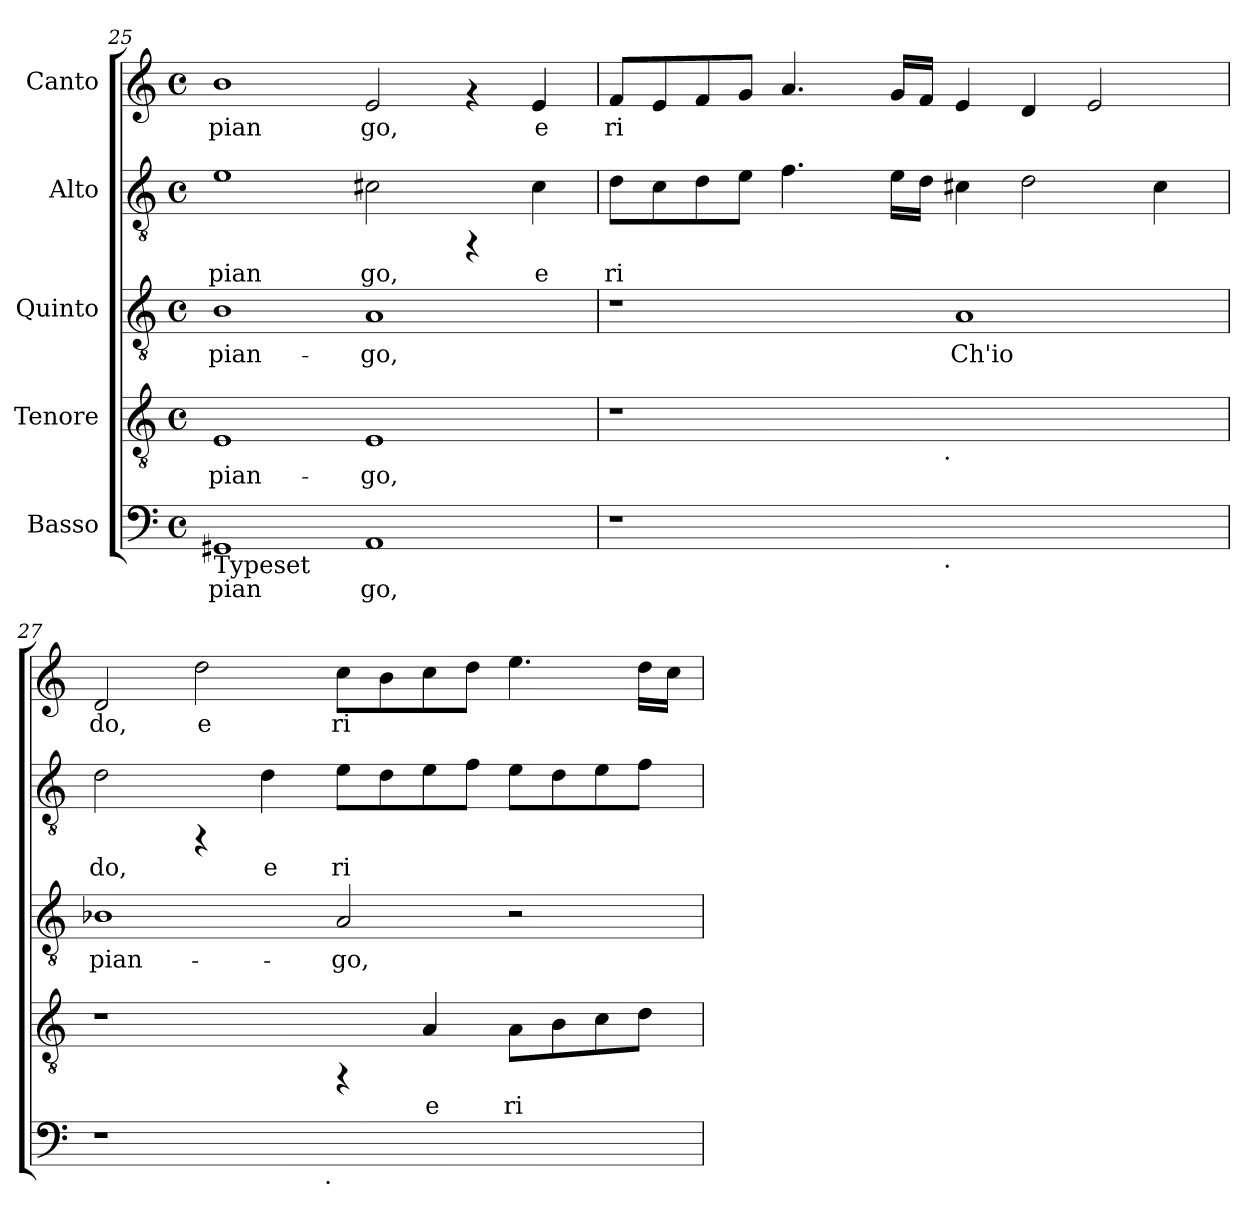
**kern	**text	**kern	**text	**kern	**text	**kern	**text	**kern	**text
*part5	*part5	*part4	*part4	*part3	*part3	*part2	*part2	*part1	*part1
*staff5	*staff5	*staff4	*staff4	*staff3	*staff3	*staff2	*staff2	*staff1	*staff1
*I"Basso	*	*I"Tenore	*	*I"Quinto	*	*I"Alto	*	*I"Canto	*
*clefF4	*	*clefGv2	*	*clefGv2	*	*clefGv2	*	*clefG2	*
*k[]	*	*k[]	*	*k[]	*	*k[]	*	*k[]	*
*C:	*	*C:	*	*C:	*	*C:	*	*C:	*
*M4/4	*	*M4/4	*	*M4/4	*	*M4/4	*	*M4/4	*
*met(c)	*	*met(c)	*	*met(c)	*	*met(c)	*	*met(c)	*
=25	=25	=25	=25	=25	=25	=25	=25	=25	=25
!LO:TX:b:t=Typeset	!	!	!	!	!	!	!	!	!
!	!LO:LY:b:cj	!	!LO:LY:b:cj	!	!LO:LY:b:cj	!	!LO:LY:b:cj	!	!LO:LY:b:cj
1GG#X	pian	1E	pian-	1B	pian-	1e	pian	1b	pian
!	!LO:LY:b:cj	!	!LO:LY:b:cj	!	!LO:LY:b:cj	!	!LO:LY:b:cj	!	!LO:LY:b:cj
1AA	go,	1E	-go,	1A	-go,	2c#X\	go,	2e/	go,
.	.	.	.	.	.	4rFF	.	4rf	.
!	!	!	!	!	!	!	!LO:LY:b:cj	!	!LO:LY:b:cj
.	.	.	.	.	.	4c#\	e	4e/	e
=26	=26	=26	=26	=26	=26	=26	=26	=26	=26
!LO:TX:b:t=by Allen Garvin (aurvondel@gmail.com)	!	!	!	!	!	!	!	!	!
!	!	!	!	!	!	!	!LO:LY:b:cj	!	!LO:LY:b:cj
*^	*	*^	*	*	*	*	*	*	*
1r	2ryy	.	1r	2ryy	.	1r	.	8d\L	ri	8f/L	ri
!	!	!	!	!	!	!	!	!	!LO:LY:b:cj	!	!LO:LY:b:cj
.	.	.	.	.	.	.	.	8c\	.	8e/	.
!	!	!	!	!	!	!	!	!	!LO:LY:b:cj	!	!LO:LY:b:cj
.	.	.	.	.	.	.	.	8d\	.	8f/	.
!	!	!	!	!	!	!	!	!	!LO:LY:b:cj	!	!LO:LY:b:cj
.	.	.	.	.	.	.	.	8e\J	.	8g/J	.
!	!	!	!	!	!	!	!	!	!LO:LY:b:cj	!	!LO:LY:b:cj
.	4ryy	.	.	4ryy	.	.	.	4.f\	.	4.a/	.
.	8...ryy	.	.	8...ryy	.	.	.	.	.	.	.
!	!	!	!	!	!	!	!	!	!LO:LY:b:cj	!	!LO:LY:b:cj
.	.	.	.	.	.	.	.	16e\L	.	16g/L	.
!	!	!	!	!	!	!	!	!	!LO:LY:b:cj	!	!LO:LY:b:cj
.	.	.	.	.	.	.	.	16d\J	.	16f/J	.
!	!	!	!	!LO:TX:b:t=.	!	!	!	!	!	!	!
!	!LO:TX:b:t=.	!	!	!	!	!	!	!	!	!	!
.	1ryy	.	.	1ryy	.	.	.	.	.	.	.
!	!	!	!	!	!	!	!LO:LY:b:cj	!	!LO:LY:b:cj	!	!LO:LY:b:cj
1ryy	.	.	1ryy	.	.	1A	Ch'io	4c#X\	.	4e/	.
!	!	!	!	!	!	!	!	!	!LO:LY:b:cj	!	!LO:LY:b:cj
.	.	.	.	.	.	.	.	2d\	.	4d/	.
!	!	!	!	!	!	!	!	!	!	!	!LO:LY:b:cj
.	.	.	.	.	.	.	.	.	.	2e/	.
!	!	!	!	!	!	!	!	!	!LO:LY:b:cj	!	!
.	.	.	.	.	.	.	.	4c#\	.	.	.
.	64ryy	.	.	64ryy	.	.	.	.	.	.	.
=27	=27	=27	=27	=27	=27	=27	=27	=27	=27	=27	=27
!	!	!	!	!	!	!	!LO:LY:b:cj	!	!LO:LY:b:cj	!	!LO:LY:b:cj
*	*	*	*v	*v	*	*	*	*	*	*	*
1r	2ryy	.	1r	.	1B-X	pian-	2d\	do,	2d/	do,
!	!	!	!	!	!	!	!	!	!	!LO:LY:b:cj
.	4ryy	.	.	.	.	.	4rFF	.	2dd\	e
!	!	!	!	!	!	!	!	!LO:LY:b:cj	!	!
.	8...ryy	.	.	.	.	.	4d\	e	.	.
!	!LO:TX:b:t=.	!	!	!	!	!	!	!	!	!
.	1ryy	.	.	.	.	.	.	.	.	.
!	!	!	!	!	!	!LO:LY:b:cj	!	!LO:LY:b:cj	!	!LO:LY:b:cj
1ryy	.	.	4rFF	.	2A/	-go,	8e\L	ri	8cc\L	ri
!	!	!	!	!	!	!	!	!LO:LY:b:cj	!	!LO:LY:b:cj
.	.	.	.	.	.	.	8d\	.	8b\	.
!	!	!	!	!LO:LY:b:cj	!	!	!	!LO:LY:b:cj	!	!LO:LY:b:cj
.	.	.	4A/	e	.	.	8e\	.	8cc\	.
!	!	!	!	!	!	!	!	!LO:LY:b:cj	!	!LO:LY:b:cj
.	.	.	.	.	.	.	8f\J	.	8dd\J	.
!	!	!	!	!LO:LY:b:cj	!	!	!	!LO:LY:b:cj	!	!LO:LY:b:cj
.	.	.	8A\L	ri-	2r	.	8e\L	.	4.ee\	.
!	!	!	!	!LO:LY:b:cj	!	!	!	!LO:LY:b:cj	!	!
.	.	.	8B\	--	.	.	8d\	.	.	.
!	!	!	!	!LO:LY:b:cj	!	!	!	!LO:LY:b:cj	!	!
.	.	.	8c\	--	.	.	8e\	.	.	.
!	!	!	!	!LO:LY:b:cj	!	!	!	!LO:LY:b:cj	!	!LO:LY:b:cj
.	.	.	8d\J	--	.	.	8f\J	.	16dd\L	.
!	!	!	!	!	!	!	!	!	!	!LO:LY:b:cj
.	.	.	.	.	.	.	.	.	16cc\J	.
.	64ryy	.	.	.	.	.	.	.	.	.
*v	*v	*	*	*	*	*	*	*	*	*
=	=	=	=	=	=	=	=	=	=
*-	*-	*-	*-	*-	*-	*-	*-	*-	*-
